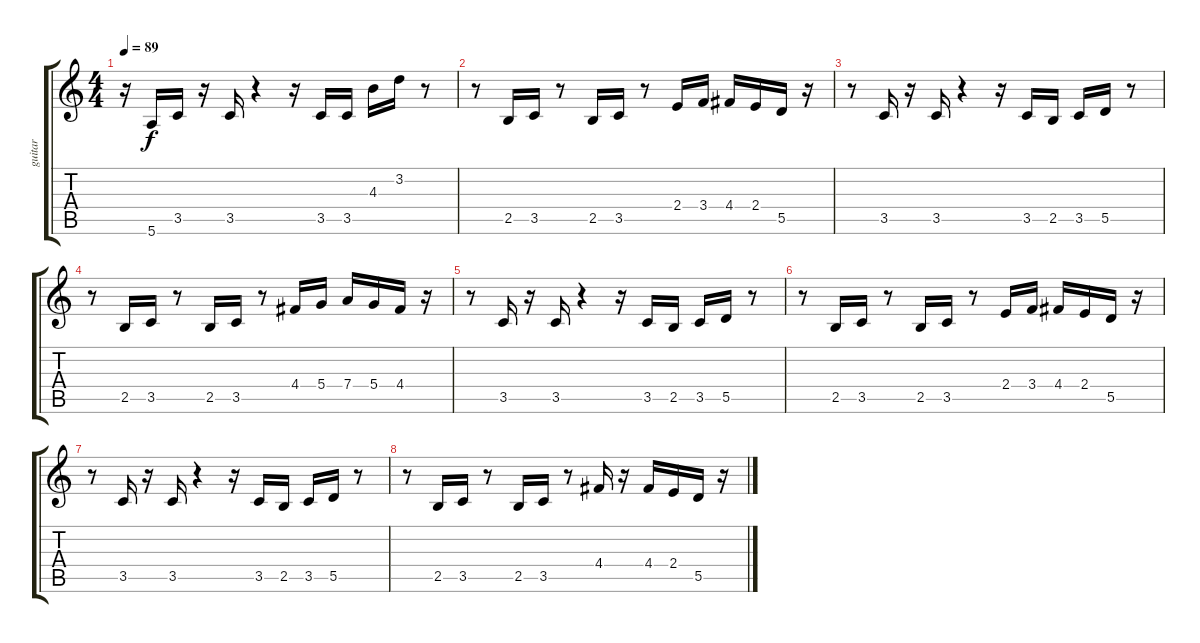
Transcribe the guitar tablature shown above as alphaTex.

\track ("guitar" "guitar") {instrument electricguitarjazz}
\staff {score tabs}
\tuning (E4 B3 G3 D3 A2 E2) {hide}
\ts (4 4)
\tempo 89
\clef g2
\ks c
r.16{dy f} 5.6.16 3.5.16 r.16 3.5.16 r.4 r.16 3.5.16 3.5.16 4.3.16 3.2.16 r.8 |
r.8 2.5.16 3.5.16 r.8 2.5.16 3.5.16 r.8 2.4.16 3.4.16 4.4.16 2.4.16 5.5.16 r.16 |
r.8 3.5.16 r.16 3.5.16 r.4 r.16 3.5.16 2.5.16 3.5.16 5.5.16 r.8 |
r.8 2.5.16 3.5.16 r.8 2.5.16 3.5.16 r.8 4.4.16 5.4.16 7.4.16 5.4.16 4.4.16 r.16 |
r.8 3.5.16 r.16 3.5.16 r.4 r.16 3.5.16 2.5.16 3.5.16 5.5.16 r.8 |
r.8 2.5.16 3.5.16 r.8 2.5.16 3.5.16 r.8 2.4.16 3.4.16 4.4.16 2.4.16 5.5.16 r.16 |
r.8 3.5.16 r.16 3.5.16 r.4 r.16 3.5.16 2.5.16 3.5.16 5.5.16 r.8 |
r.8 2.5.16 3.5.16 r.8 2.5.16 3.5.16 r.8 4.4.16 r.16 4.4.16 2.4.16 5.5.16 r.16
